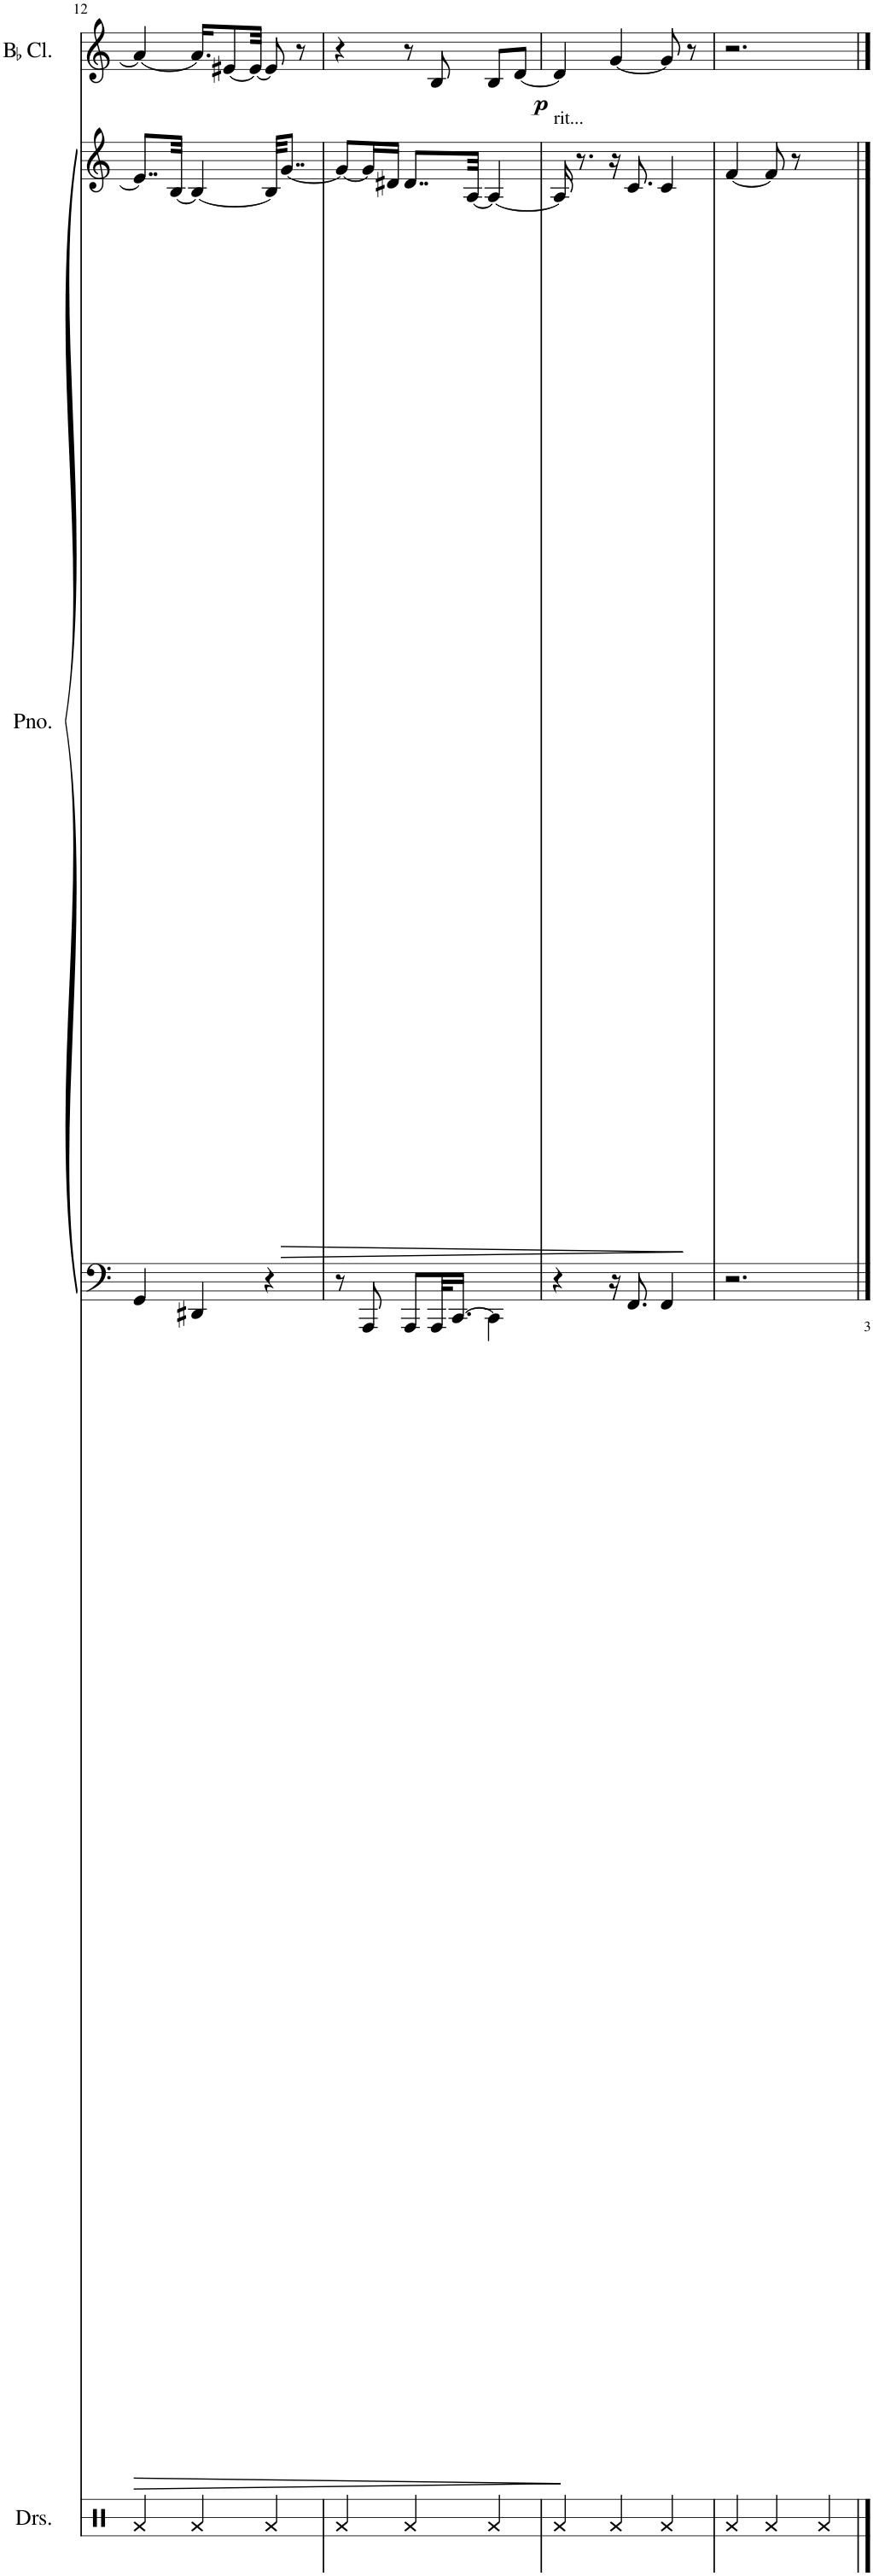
**kern	**kern	**kern	**dynam	**kern	**dynam
*part3	*part2	*part2	*part2	*part1	*part1
*staff4	*staff3	*staff2	*staff2/3	*staff1	*staff1
*I"Drumset	*I"Piano	*	*	*I"BaccidentalFlat Clarinet	*
*I'Drs.	*I'Pno.	*	*	*I'BaccidentalFlat Cl.	*
!!LO:PB:g=z
*clefX	*clefF4	*clefG2	*	*clefG2	*
*	*	*	*	*Trd1c2	*
*k[]	*k[]	*k[]	*	*k[]	*
*M3/4	*M3/4	*M3/4	*	*M3/4	*
=12	=12	=12	=12	=12	=12
4Ra/	4GG/	8..e/L]	.	4a/_	.
.	.	[32B/Jkk	.	.	.
4Ra/	4DD#X/	4B/_	.	16.a/KL]	.
.	.	.	.	[8e#X/	.
.	.	.	.	32e#/Jkk_	.
4Ra/	4r	32B/KKL]	.	8e#/]	.
!	!	!	!LO:HP:b	!	!
.	.	[8..g/J	>	.	.
.	.	.	.	8r	.
.	.	.	]	.	.
=13	=13	=13	=13	=13	=13
4Ra/	8r	8g/L_	.	4r	.
.	8AAA/	16g/L]	.	.	.
.	.	16d#X/JJ	.	.	.
4Ra/	8AAA/L	8..d#/L	.	8r	.
!	!	!	!	!	!LO:DY:b
.	32AAA/KL	.	.	8B/	p
.	[16.CC/JJ	.	.	.	.
.	.	[32A/Jkk	.	.	.
4Ra/	4CC\]	4A/_	.	8B/L	.
.	.	.	.	[8d/J	.
=14	=14	=14	=14	=14	=14
!	!	!LO:TX:a:t=rit...	!	!	!
4Ra/	4r	16A/]	.	4d/]	.
.	.	8.r	.	.	.
4Ra/	16r	16r	.	[4g/	.
.	8.FF/	8.c/	.	.	.
4Ra/	4FF/	4c/	.	8g/]	.
.	.	.	.	8r	.
=15	=15	=15	=15	=15	=15
4Ra/	2.r	[4f/	.	2.r	.
4Ra/	.	8f/]	.	.	.
.	.	8r	.	.	.
4Ra/	.	4ryy	.	.	.
==	==	==	==	==	==
*-	*-	*-	*-	*-	*-
